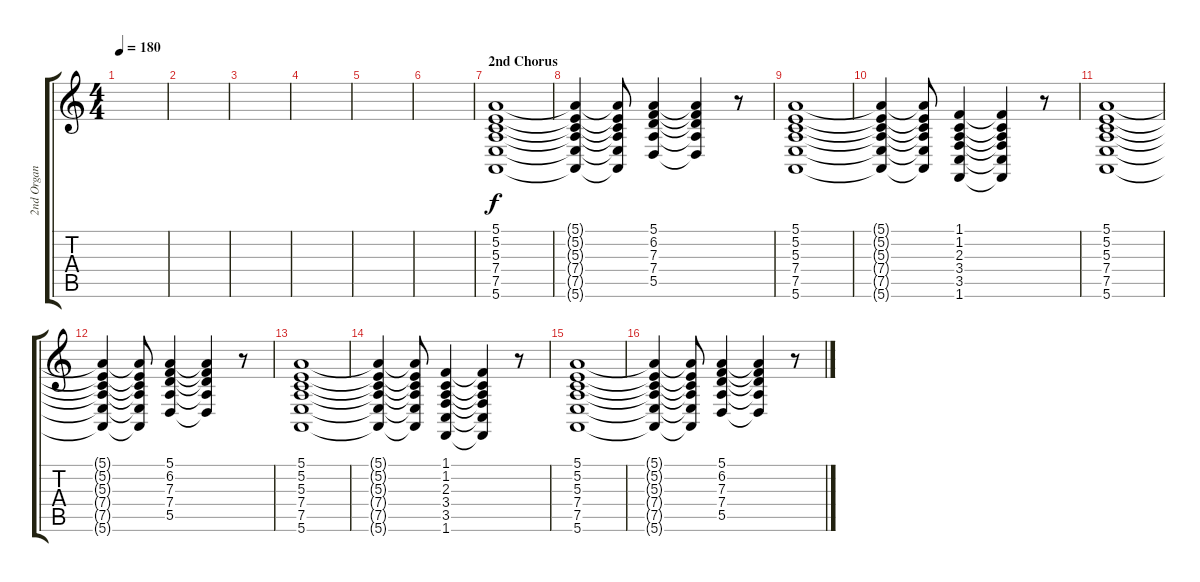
\track ("2nd Organ" "2nd Organ") {instrument drawbarorgan}
\staff {score tabs}
\tuning (E4 B3 G3 D3 A2 E2) {hide}
\ts (4 4)
\tempo 180
\clef g2
\ks c
|
|
|
|
|
|
\section ("" "2nd Chorus")
(5.1 5.2 5.3 7.4 7.5 5.6).1 |
(5.1{t} 5.2{t} 5.3{t} 7.4{t} 7.5{t} 5.6{t}).4 (5.1{t} 5.2{t} 5.3{t} 7.4{t} 7.5{t} 5.6{t}).8 (5.1 6.2 7.3 7.4 5.5).4 (5.1{t} 6.2{t} 7.3{t} 7.4{t} 5.5{t}).4 r.8 |
(5.1 5.2 5.3 7.4 7.5 5.6).1 |
(5.1{t} 5.2{t} 5.3{t} 7.4{t} 7.5{t} 5.6{t}).4 (5.1{t} 5.2{t} 5.3{t} 7.4{t} 7.5{t} 5.6{t}).8 (1.1 1.2 2.3 3.4 3.5 1.6).4 (1.1{t} 1.2{t} 2.3{t} 3.4{t} 3.5{t} 1.6{t}).4 r.8 |
(5.1 5.2 5.3 7.4 7.5 5.6).1 |
(5.1{t} 5.2{t} 5.3{t} 7.4{t} 7.5{t} 5.6{t}).4 (5.1{t} 5.2{t} 5.3{t} 7.4{t} 7.5{t} 5.6{t}).8 (5.1 6.2 7.3 7.4 5.5).4 (5.1{t} 6.2{t} 7.3{t} 7.4{t} 5.5{t}).4 r.8 |
(5.1 5.2 5.3 7.4 7.5 5.6).1 |
(5.1{t} 5.2{t} 5.3{t} 7.4{t} 7.5{t} 5.6{t}).4 (5.1{t} 5.2{t} 5.3{t} 7.4{t} 7.5{t} 5.6{t}).8 (1.1 1.2 2.3 3.4 3.5 1.6).4 (1.1{t} 1.2{t} 2.3{t} 3.4{t} 3.5{t} 1.6{t}).4 r.8 |
(5.1 5.2 5.3 7.4 7.5 5.6).1 |
(5.1{t} 5.2{t} 5.3{t} 7.4{t} 7.5{t} 5.6{t}).4 (5.1{t} 5.2{t} 5.3{t} 7.4{t} 7.5{t} 5.6{t}).8 (5.1 6.2 7.3 7.4 5.5).4 (5.1{t} 6.2{t} 7.3{t} 7.4{t} 5.5{t}).4 r.8
